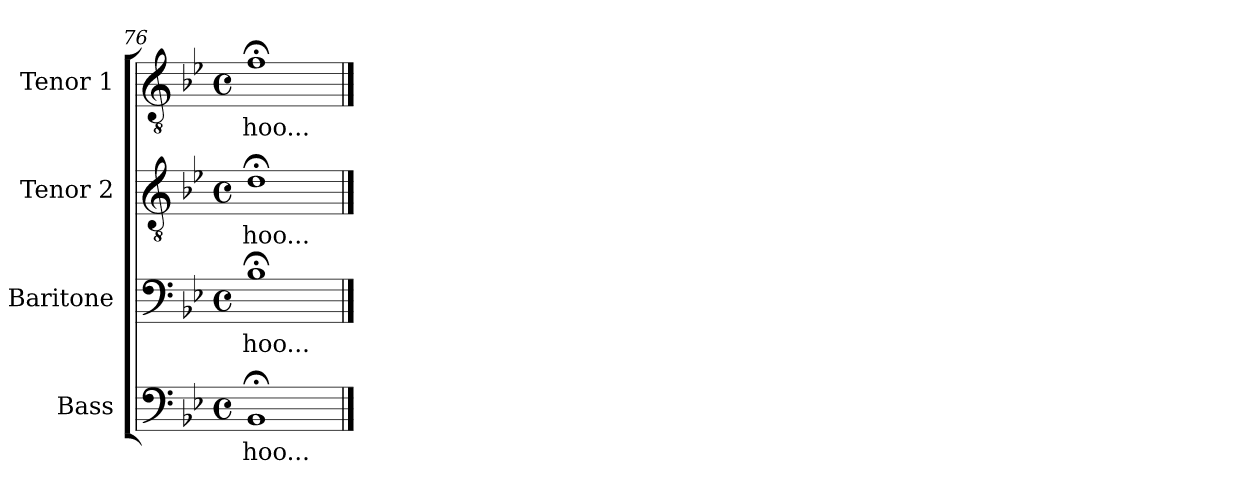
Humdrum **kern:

**kern	**text	**kern	**text	**kern	**text	**kern	**text
*part4	*part4	*part3	*part3	*part2	*part2	*part1	*part1
*staff4	*staff4	*staff3	*staff3	*staff2	*staff2	*staff1	*staff1
*I"Bass	*	*I"Baritone	*	*I"Tenor 2	*	*I"Tenor 1	*
*I'B.	*	*I'Bar.	*	*I'T. 2	*	*I'T. 1	*
*clefF4	*	*clefF4	*	*clefGv2	*	*clefGv2	*
*	*	*	*	*ITrd7c12	*	*ITrd7c12	*
*k[b-e-]	*	*k[b-e-]	*	*k[b-e-]	*	*k[b-e-]	*
*B-:	*	*B-:	*	*B-:	*	*B-:	*
*M4/4	*	*M4/4	*	*M4/4	*	*M4/4	*
*met(c)	*	*met(c)	*	*met(c)	*	*met(c)	*
=76	=76	=76	=76	=76	=76	=76	=76
!	!LO:LY:b:color=#000000	!	!	!	!	!	!
!	!	!	!LO:LY:b:color=#000000	!	!	!	!
!	!	!	!	!	!LO:LY:b:color=#000000	!	!
!	!	!	!	!	!	!	!LO:LY:b:color=#000000
1BB-;i	hoo...	1B-;i	hoo...	1D;i	hoo...	1F;i	hoo...
==	==	==	==	==	==	==	==
*-	*-	*-	*-	*-	*-	*-	*-
